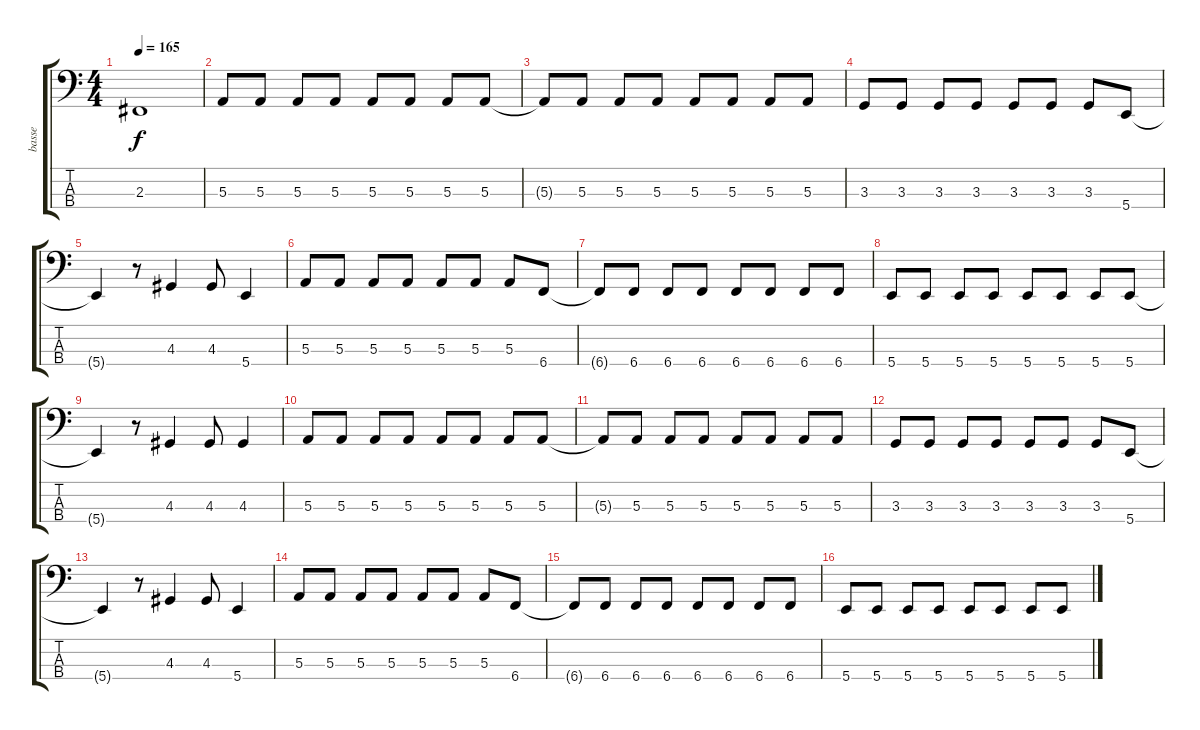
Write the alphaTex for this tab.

\track ("basse" "basse") {instrument electricbasspick}
\staff {score tabs}
\tuning (D2 A1 E1 B0) {hide}
\ts (4 4)
\tempo 165
\clef f4
\ks c
2.3.1{dy f} |
5.3.8 5.3.8 5.3.8 5.3.8 5.3.8 5.3.8 5.3.8 5.3.8 |
5.3{t}.8 5.3.8 5.3.8 5.3.8 5.3.8 5.3.8 5.3.8 5.3.8 |
3.3.8 3.3.8 3.3.8 3.3.8 3.3.8 3.3.8 3.3.8 5.4.8 |
5.4{t}.4 r.8 4.3.4 4.3.8 5.4.4 |
5.3.8 5.3.8 5.3.8 5.3.8 5.3.8 5.3.8 5.3.8 6.4.8 |
6.4{t}.8 6.4.8 6.4.8 6.4.8 6.4.8 6.4.8 6.4.8 6.4.8 |
5.4.8 5.4.8 5.4.8 5.4.8 5.4.8 5.4.8 5.4.8 5.4.8 |
5.4{t}.4 r.8 4.3.4 4.3.8 4.3.4 |
5.3.8 5.3.8 5.3.8 5.3.8 5.3.8 5.3.8 5.3.8 5.3.8 |
5.3{t}.8 5.3.8 5.3.8 5.3.8 5.3.8 5.3.8 5.3.8 5.3.8 |
3.3.8 3.3.8 3.3.8 3.3.8 3.3.8 3.3.8 3.3.8 5.4.8 |
5.4{t}.4 r.8 4.3.4 4.3.8 5.4.4 |
5.3.8 5.3.8 5.3.8 5.3.8 5.3.8 5.3.8 5.3.8 6.4.8 |
6.4{t}.8 6.4.8 6.4.8 6.4.8 6.4.8 6.4.8 6.4.8 6.4.8 |
5.4.8 5.4.8 5.4.8 5.4.8 5.4.8 5.4.8 5.4.8 5.4.8
